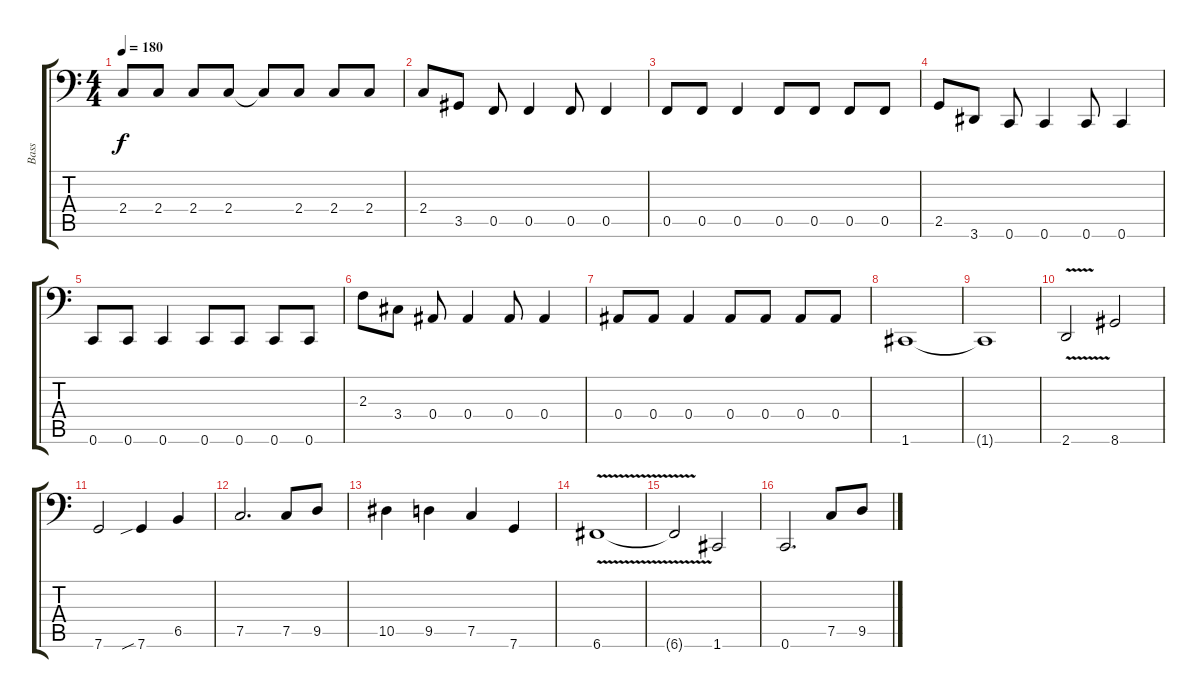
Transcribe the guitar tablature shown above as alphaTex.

\track ("Bass" "Bass") {instrument electricbassfinger}
\staff {score tabs}
\tuning (C3 G2 Eb2 Bb1 F1 C1) {hide}
\ts (4 4)
\tempo 180
\clef f4
\ks c
2.4.8{dy f} 2.4.8 2.4.8 2.4.8 2.4{t}.8 2.4.8 2.4.8 2.4.8 |
2.4.8 3.5.8 0.5.8 0.5.4 0.5.8 0.5.4 |
0.5.8 0.5.8 0.5.4 0.5.8 0.5.8 0.5.8 0.5.8 |
2.5.8 3.6.8 0.6.8 0.6.4 0.6.8 0.6.4 |
0.6.8 0.6.8 0.6.4 0.6.8 0.6.8 0.6.8 0.6.8 |
2.3.8 3.4.8 0.4.8 0.4.4 0.4.8 0.4.4 |
0.4.8 0.4.8 0.4.4 0.4.8 0.4.8 0.4.8 0.4.8 |
1.6.1 |
1.6{t}.1 |
2.6{v}.2 8.6.2 |
7.6.2 7.6{sib}.4 6.5.4 |
7.5.2{d} 7.5.8 9.5.8 |
10.5.4 9.5.4 7.5.4 7.6.4 |
6.6{v}.1 |
6.6{t}.2 1.6.2 |
0.6.2{d} 7.5.8 9.5.8
